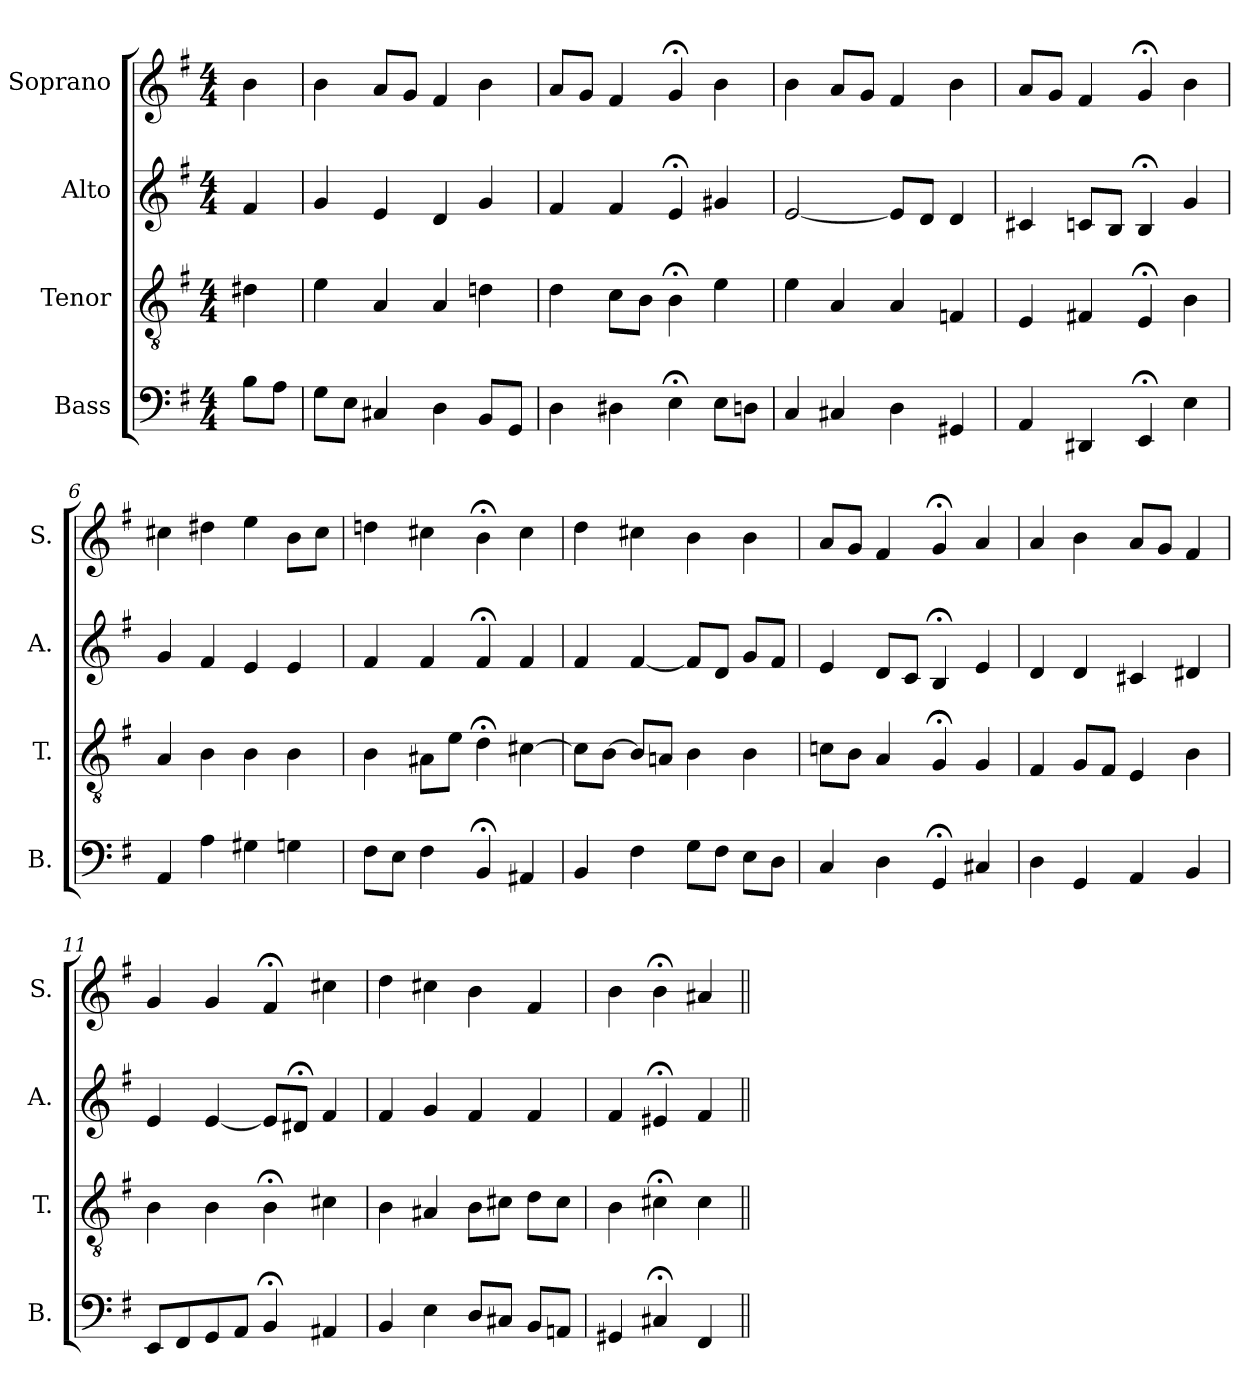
**kern	**kern	**kern	**kern
*part4	*part3	*part2	*part1
*staff4	*staff3	*staff2	*staff1
*I"Bass	*I"Tenor	*I"Alto	*I"Soprano
*I'B.	*I'T.	*I'A.	*I'S.
*clefF4	*clefGv2	*clefG2	*clefG2
*	*ITrd7c12	*	*
*k[f#]	*k[f#]	*k[f#]	*k[f#]
*G:	*G:	*G:	*G:
*M4/4	*M4/4	*M4/4	*M4/4
=1	=1	=1	=1
8B\L	4D#X\	4f#/	4b\
8A\J	.	.	.
=2	=2	=2	=2
8G\L	4E\	4g/	4b\
8E\J	.	.	.
4C#X/	4AA/	4e/	8a/L
.	.	.	8g/J
4D\	4AA/	4d/	4f#/
8BB/L	4Dn\	4g/	4b\
8GG/J	.	.	.
=3	=3	=3	=3
4D\	4D\	4f#/	8a/L
.	.	.	8g/J
4D#X\	8C\L	4f#/	4f#/
.	8BB\J	.	.
4E;<\	4BB;<\	4e;</	4g;</
8E\L	4E\	4g#X/	4b\
8Dn\J	.	.	.
=4	=4	=4	=4
4C/	4E\	[2e/	4b\
4C#X/	4AA/	.	8a/L
.	.	.	8g/J
4D\	4AA/	8e/L]	4f#/
.	.	8d/J	.
4GG#X/	4FFn/	4d/	4b\
=5	=5	=5	=5
4AA/	4EE/	4c#X/	8a/L
.	.	.	8g/J
4DD#X/	4FF#X/	8cn/L	4f#/
.	.	8B/J	.
4EE;</	4EE;</	4B;</	4g;</
4E\	4BB\	4g/	4b\
!!LO:LB:g=z
=6	=6	=6	=6
4AA/	4AA/	4g/	4cc#X\
4A\	4BB\	4f#/	4dd#X\
4G#X\	4BB\	4e/	4ee\
4Gn\	4BB\	4e/	8b\L
.	.	.	8cc#\J
=7	=7	=7	=7
8F#\L	4BB\	4f#/	4ddn\
8E\J	.	.	.
4F#\	8AA#X\L	4f#/	4cc#X\
.	8E\J	.	.
4BB;</	4D;<\	4f#;</	4b;<\
4AA#X/	[4C#X\	4f#/	4cc#\
=8	=8	=8	=8
4BB/	8C#\L]	4f#/	4dd\
.	[8BB\J	.	.
4F#\	8BB/L]	[4f#/	4cc#X\
.	8AAn/J	.	.
8G\L	4BB\	8f#/L]	4b\
8F#\J	.	8d/J	.
8E\L	4BB\	8g/L	4b\
8D\J	.	8f#/J	.
=9	=9	=9	=9
4C/	8Cn\L	4e/	8a/L
.	8BB\J	.	8g/J
4D\	4AA/	8d/L	4f#/
.	.	8c/J	.
4GG;</	4GG;</	4B;</	4g;</
4C#X/	4GG/	4e/	4a/
!!LO:PB:g=z
=10	=10	=10	=10
4D\	4FF#/	4d/	4a/
4GG/	8GG/L	4d/	4b\
.	8FF#/J	.	.
4AA/	4EE/	4c#X/	8a/L
.	.	.	8g/J
4BB/	4BB\	4d#X/	4f#/
=11	=11	=11	=11
8EE/L	4BB\	4e/	4g/
8FF#/	.	.	.
8GG/	4BB\	[4e/	4g/
8AA/J	.	.	.
4BB;</	4BB;<\	8e/L]	4f#;</
.	.	8d#X;</J	.
4AA#X/	4C#X\	4f#/	4cc#X\
=12	=12	=12	=12
4BB/	4BB\	4f#/	4dd\
4E\	4AA#X/	4g/	4cc#X\
8D/L	8BB\L	4f#/	4b\
8C#X/J	8C#X\J	.	.
8BB/L	8D\L	4f#/	4f#/
8AAn/J	8C#\J	.	.
=13	=13	=13	=13
4GG#X/	4BB\	4f#/	4b\
4C#X;</	4C#X;<\	4e#X;</	4b;<\
4FF#/	4C#\	4f#/	4a#X/
=||	=||	=||	=||
*-	*-	*-	*-
